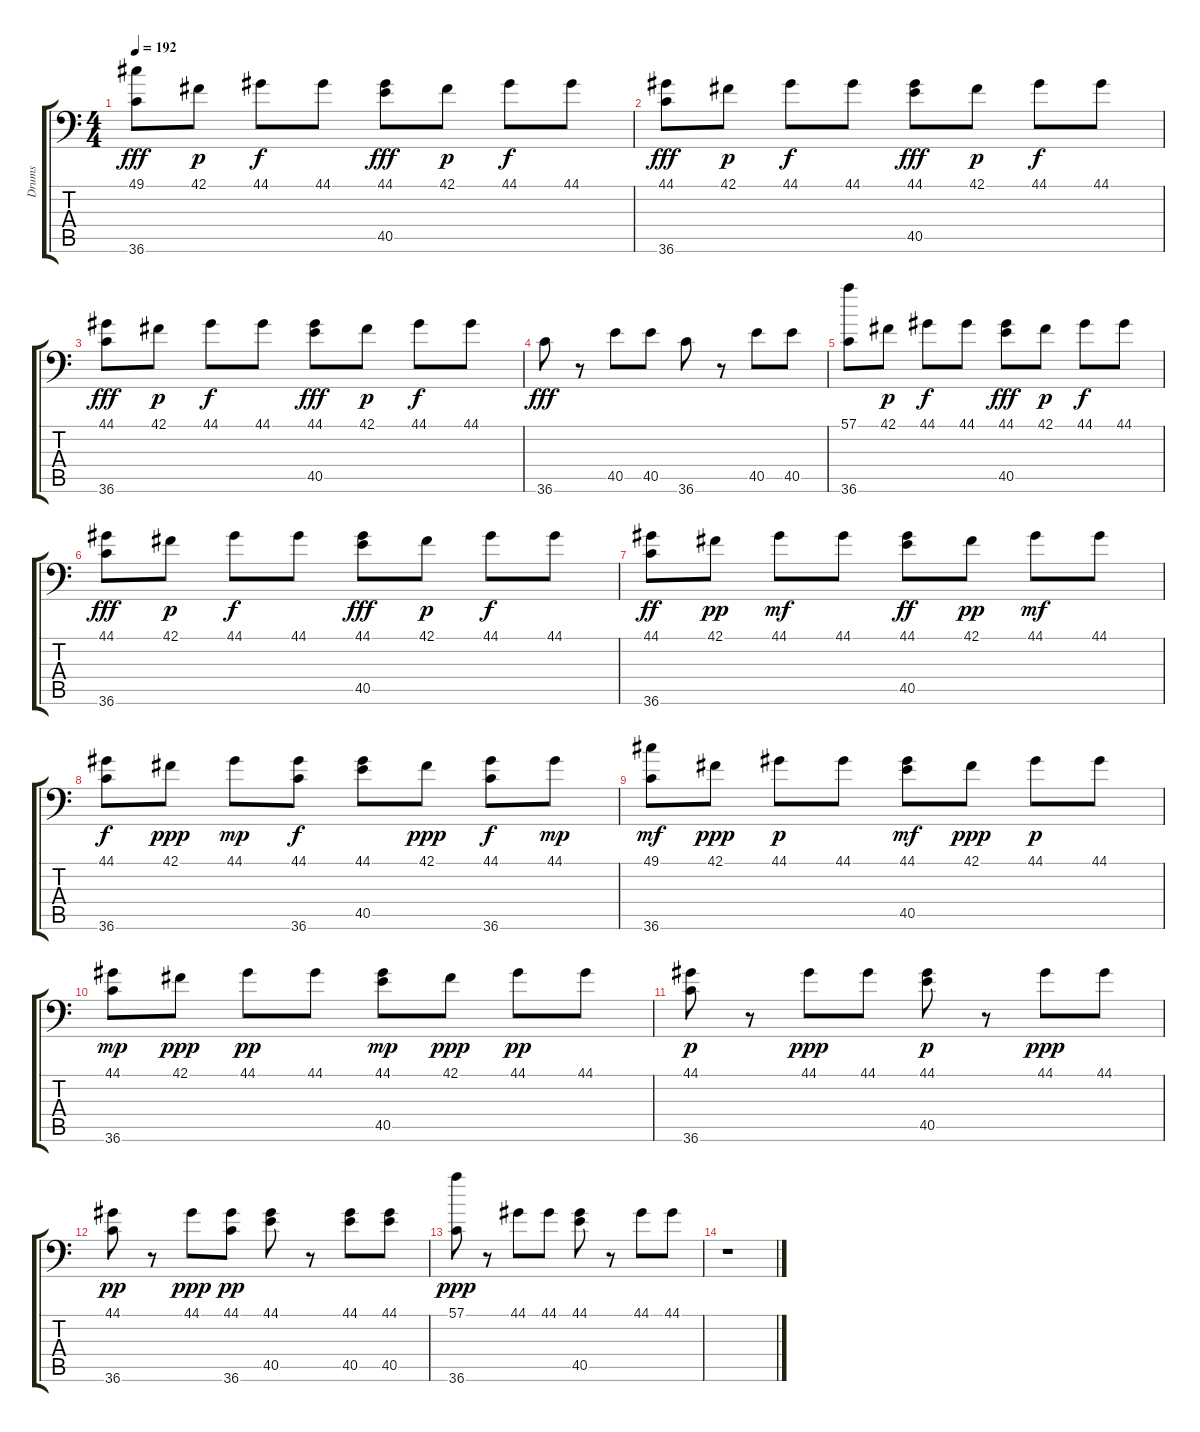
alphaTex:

\track ("Drums" "Drums") {instrument acousticgrandpiano}
\staff {score tabs}
\tuning (C-1 C-1 C-1 C-1 C-1 C-1) {hide}
\ts (4 4)
\tempo 192
\clef f4
\ks c
(49.1 36.6).8{dy fff} 42.1.8{dy p} 44.1.8{dy f} 44.1.8 (44.1 40.5).8{dy fff} 42.1.8{dy p} 44.1.8{dy f} 44.1.8 |
(44.1 36.6).8{dy fff} 42.1.8{dy p} 44.1.8{dy f} 44.1.8 (44.1 40.5).8{dy fff} 42.1.8{dy p} 44.1.8{dy f} 44.1.8 |
(44.1 36.6).8{dy fff} 42.1.8{dy p} 44.1.8{dy f} 44.1.8 (44.1 40.5).8{dy fff} 42.1.8{dy p} 44.1.8{dy f} 44.1.8 |
36.6.8{dy fff} r.8 40.5.8 40.5.8 36.6.8 r.8 40.5.8 40.5.8 |
(57.1 36.6).8 42.1.8{dy p} 44.1.8{dy f} 44.1.8 (44.1 40.5).8{dy fff} 42.1.8{dy p} 44.1.8{dy f} 44.1.8 |
(44.1 36.6).8{dy fff} 42.1.8{dy p} 44.1.8{dy f} 44.1.8 (44.1 40.5).8{dy fff} 42.1.8{dy p} 44.1.8{dy f} 44.1.8 |
(44.1 36.6).8{dy ff} 42.1.8{dy pp} 44.1.8{dy mf} 44.1.8 (44.1 40.5).8{dy ff} 42.1.8{dy pp} 44.1.8{dy mf} 44.1.8 |
(44.1 36.6).8{dy f} 42.1.8{dy ppp} 44.1.8{dy mp} (44.1 36.6).8{dy f} (44.1 40.5).8 42.1.8{dy ppp} (44.1 36.6).8{dy f} 44.1.8{dy mp} |
(49.1 36.6).8{dy mf} 42.1.8{dy ppp} 44.1.8{dy p} 44.1.8 (44.1 40.5).8{dy mf} 42.1.8{dy ppp} 44.1.8{dy p} 44.1.8 |
(44.1 36.6).8{dy mp} 42.1.8{dy ppp} 44.1.8{dy pp} 44.1.8 (44.1 40.5).8{dy mp} 42.1.8{dy ppp} 44.1.8{dy pp} 44.1.8 |
(44.1 36.6).8{dy p} r.8 44.1.8{dy ppp} 44.1.8 (44.1 40.5).8{dy p} r.8 44.1.8{dy ppp} 44.1.8 |
(44.1 36.6).8{dy pp} r.8 44.1.8{dy ppp} (44.1 36.6).8{dy pp} (44.1 40.5).8 r.8 (44.1 40.5).8 (44.1 40.5).8 |
(57.1 36.6).8{dy ppp} r.8 44.1.8 44.1.8 (44.1 40.5).8 r.8 44.1.8 44.1.8 |
r.1
